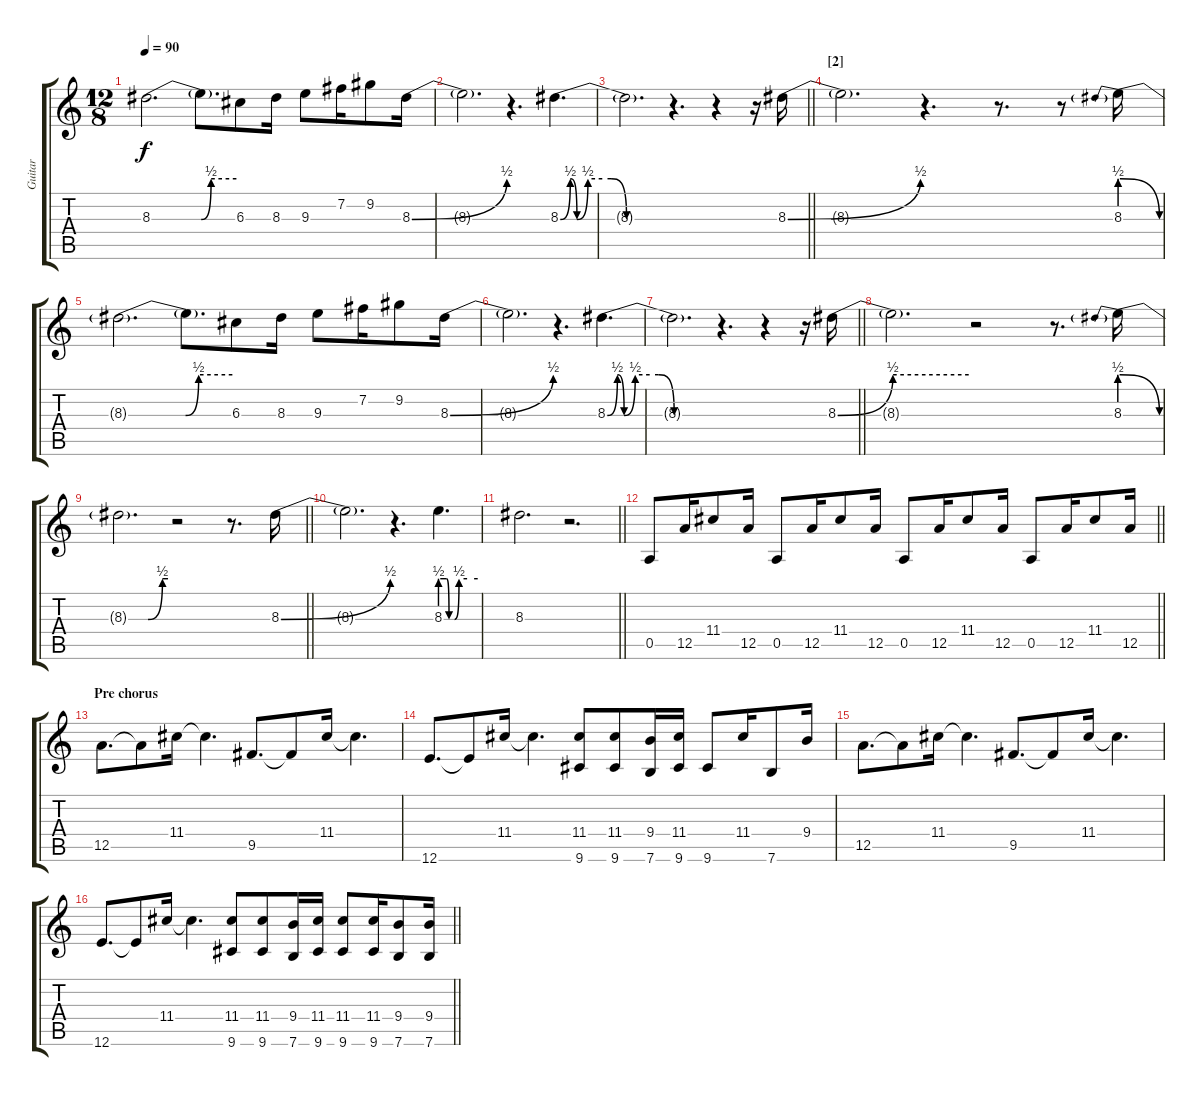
\track ("Guitar" "Guitar") {instrument overdrivenguitar}
\staff {score tabs}
\tuning (E4 B3 G3 D3 A2 E2) {hide}
\ts (12 8)
\tempo 90
\clef g2
\ks c
8.3{be (custom 0 0 23 0 35 0 42 2 60 2) t}.2{d dy f} 8.3{t}.8{d} 6.3.8 8.3.16 9.3.8 7.2.16 9.2.8 8.3{be (bend 0 0 60 2)}.16 |
8.3{t}.2{d} r.4{d} 8.3{be (custom 0 0 9 2 15 0 25 2 38 2 46 2 60 0)}.4{d} |
\barLineRight lightlight
8.3{be (hold 0 0 60 0) t}.2{d} r.4{d} r.4 r.16 8.3{be (bend 0 0 60 2)}.16 |
\section ("" "[2]")
8.3{t}.2{d} r.4{d} r.8{d} r.8 8.3{be (prebendrelease 0 2 60 0)}.16 |
8.3{be (custom 0 0 23 0 35 0 42 2 60 2) t}.2{d} 8.3{t}.8{d} 6.3.8 8.3.16 9.3.8 7.2.16 9.2.8 8.3{be (bend 0 0 60 2)}.16 |
8.3{t}.2{d} r.4{d} 8.3{be (custom 0 0 9 2 15 0 25 2 38 2 46 2 60 0)}.4{d} |
\barLineRight lightlight
8.3{be (hold 0 0 60 0) t}.2{d} r.4{d} r.4 r.16 8.3{be (bend 0 0 60 2)}.16 |
\section ("" "")
8.3{be (hold 0 2 60 2) t}.2{d} r.2 r.8{d} 8.3{be (prebendrelease 0 2 60 0)}.16 |
\barLineRight lightlight
8.3{be (custom 0 0 15 0 35 0 53 2 60 2) t}.2{d} r.2 r.8{d} 8.3{be (bend 0 0 60 2)}.16 |
8.3{t}.2{d} r.4{d} 8.3{be (custom 0 2 10 2 14 0 23 0 30 2 43 2 60 2)}.4{d} |
\barLineRight lightlight
8.3.2{d} r.2{d} |
\section ("" "")
\barLineRight lightlight
0.5.8{instrument overdrivenguitar} 12.5.16 11.4.8 12.5.16 0.5.8 12.5.16 11.4.8 12.5.16 0.5.8 12.5.16 11.4.8 12.5.16 0.5.8 12.5.16 11.4.8 12.5.16 |
\section ("" "Pre chorus")
12.5.8{d} 12.5{t}.8 11.4.16 11.4{t}.4{d} 9.5.8{d} 9.5{t}.8 11.4.16 11.4{t}.4{d} |
12.6.8{d} 12.6{t}.8 11.4.16 11.4{t}.4{d} (11.4 9.6).8 (11.4 9.6).8 (9.4 7.6).16 (11.4 9.6).16 9.6.8 11.4.16 7.6.8 9.4.16 |
12.5.8{d} 12.5{t}.8 11.4.16 11.4{t}.4{d} 9.5.8{d} 9.5{t}.8 11.4.16 11.4{t}.4{d} |
\barLineRight lightlight
12.6.8{d} 12.6{t}.8 11.4.16 11.4{t}.4{d} (11.4 9.6).8 (11.4 9.6).8 (9.4 7.6).16 (11.4 9.6).16 (11.4 9.6).8 (11.4 9.6).16 (9.4 7.6).8 (9.4 7.6).16
